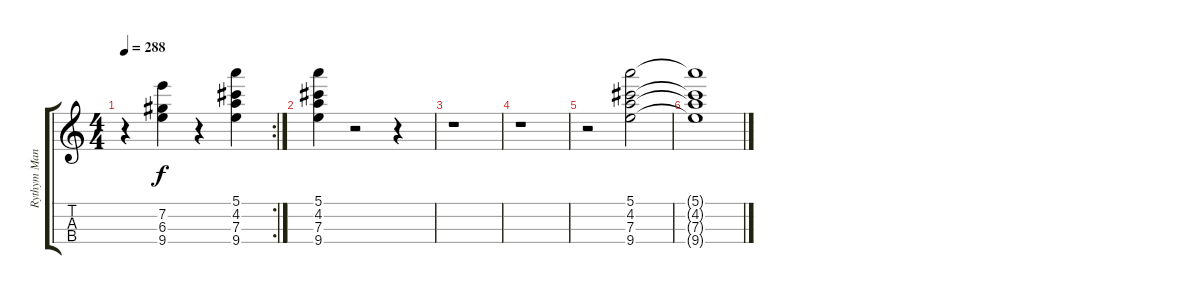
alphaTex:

\track ("Rythym Mandolin" "Rythym Man") {instrument banjo}
\staff {score tabs}
\tuning (E5 A4 D4 G3) {hide}
\displaytranspose 12
\rc 2
\ts (4 4)
\tempo 288
\clef g2
\ks c
r.4{dy f} (7.2 6.3 9.4).4 r.4 (5.1 4.2 7.3 9.4).4 |
(5.1 4.2 7.3 9.4).4 r.2 r.4 |
r.1 |
r.1 |
r.2 (5.1 4.2 7.3 9.4).2 |
(5.1{t} 4.2{t} 7.3{t} 9.4{t}).1
